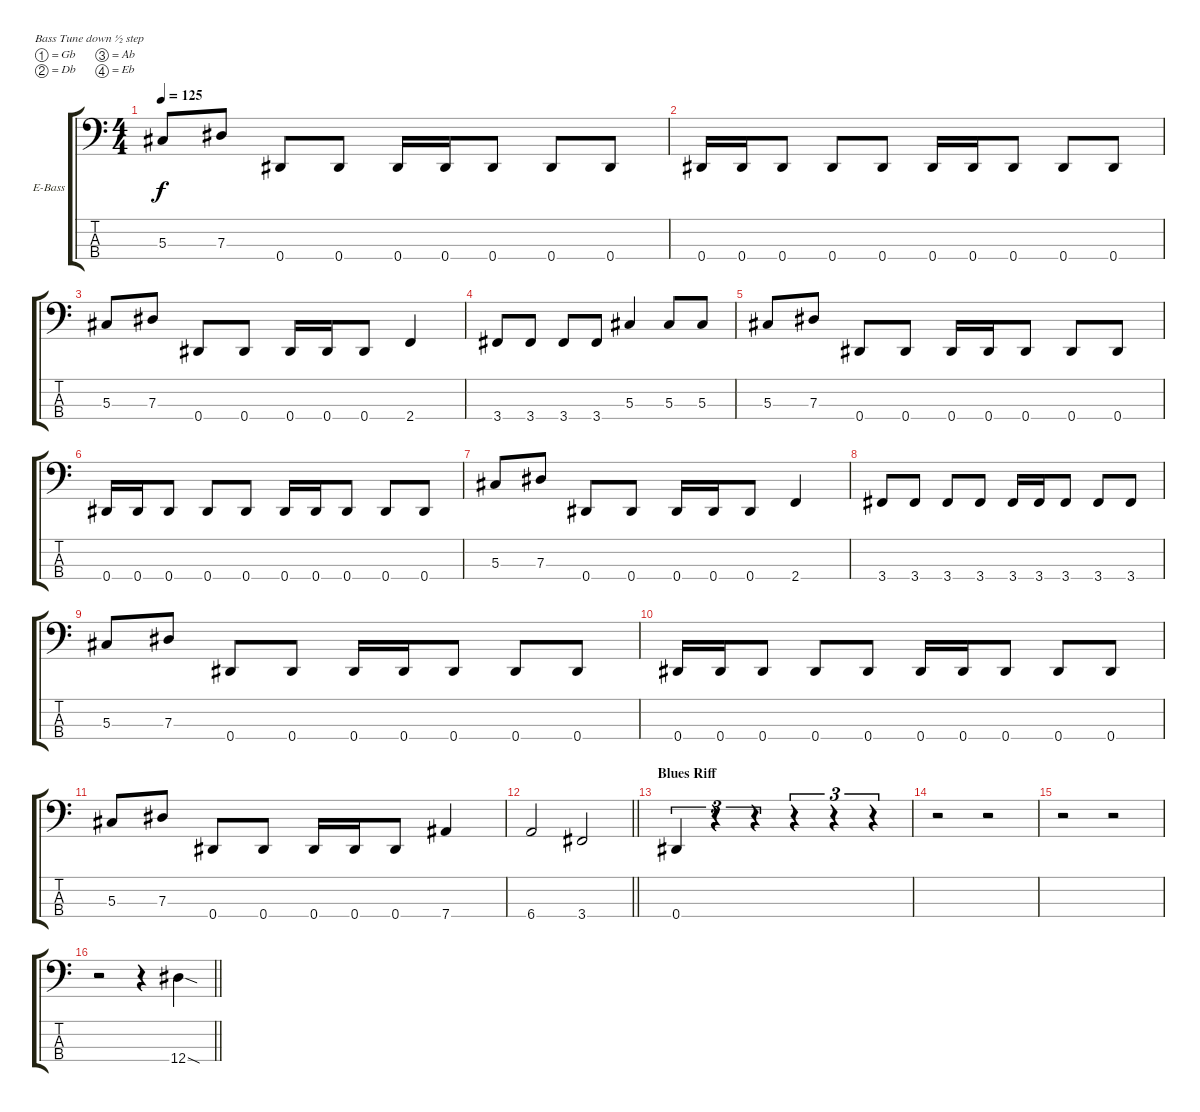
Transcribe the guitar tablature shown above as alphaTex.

\bracketExtendMode groupsimilarinstruments
\firstSystemTrackNameOrientation horizontal
\otherSystemsTrackNameOrientation horizontal
\track ("Geezer" "E-Bass") {instrument electricbassfinger}
\staff {score tabs}
\tuning (Gb2 Db2 Ab1 Eb1)
\ts (4 4)
\tempo 125
\clef f4
\ks c
5.3.8{dy f} 7.3.8 0.4.8 0.4.8 0.4.16 0.4.16 0.4.8 0.4.8 0.4.8 |
0.4.16 0.4.16 0.4.8 0.4.8 0.4.8 0.4.16 0.4.16 0.4.8 0.4.8 0.4.8 |
5.3.8 7.3.8 0.4.8 0.4.8 0.4.16 0.4.16 0.4.8 2.4.4 |
3.4.8 3.4.8 3.4.8 3.4.8 5.3.4 5.3.8 5.3.8 |
5.3.8 7.3.8 0.4.8 0.4.8 0.4.16 0.4.16 0.4.8 0.4.8 0.4.8 |
0.4.16 0.4.16 0.4.8 0.4.8 0.4.8 0.4.16 0.4.16 0.4.8 0.4.8 0.4.8 |
5.3.8 7.3.8 0.4.8 0.4.8 0.4.16 0.4.16 0.4.8 2.4.4 |
3.4.8 3.4.8 3.4.8 3.4.8 3.4.16 3.4.16 3.4.8 3.4.8 3.4.8 |
5.3.8 7.3.8 0.4.8 0.4.8 0.4.16 0.4.16 0.4.8 0.4.8 0.4.8 |
0.4.16 0.4.16 0.4.8 0.4.8 0.4.8 0.4.16 0.4.16 0.4.8 0.4.8 0.4.8 |
5.3.8 7.3.8 0.4.8 0.4.8 0.4.16 0.4.16 0.4.8 7.4.4 |
\barLineRight lightlight
6.4.2 3.4.2 |
\section ("" "Blues Riff")
0.4.4{tu (3 2)} r.4{tu (3 2)} r.4{tu (3 2)} r.4{tu (3 2)} r.4{tu (3 2)} r.4{tu (3 2)} |
r.2 r.2 |
r.2 r.2 |
\barLineRight lightlight
r.2 r.4 12.4{sod}.4
